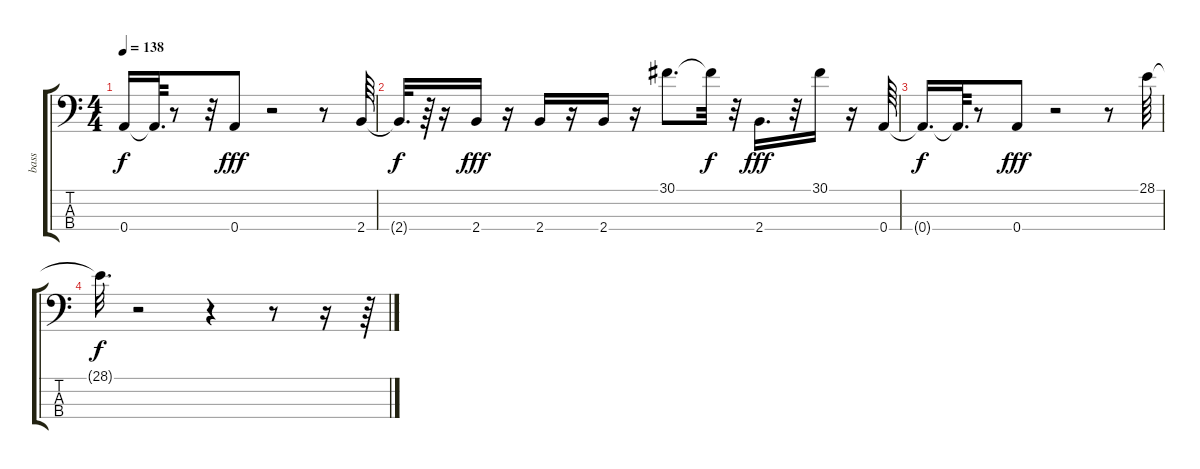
\track ("bass" "bass") {instrument electricbasspick}
\staff {score tabs}
\tuning (C-1 G2 D2 A1) {hide}
\ts (4 4)
\tempo 138
\clef f4
\ks c
0.4{t}.16{dy f} 0.4{t}.64{d} r.8 r.32 0.4.8{dy fff} r.2 r.8 2.4.64 |
2.4{t}.32{d dy f} r.64 r.16 2.4.16{dy fff} r.16 2.4.16 r.16 2.4.16 r.16 30.1.8{d} 30.1{t}.32{dy f} r.32 2.4.16{d dy fff} r.32 30.1.16 r.16 0.4.64 |
0.4{t}.16{d dy f} 0.4{t}.64{d} r.8 0.4.8{dy fff} r.2 r.8 28.1.64 |
28.1{t}.32{d dy f} r.2 r.4 r.8 r.16 r.64
